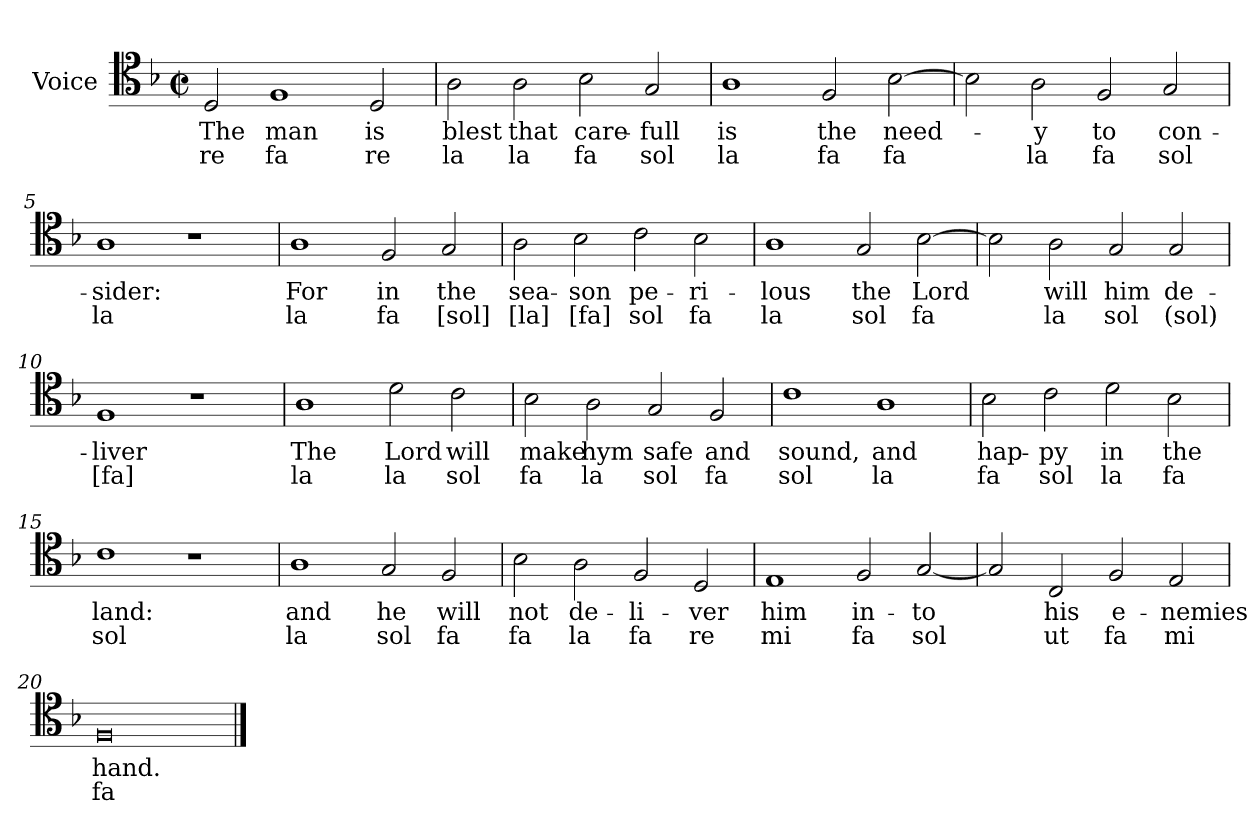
**kern	**text	**text
*part1	*part1	*part1
*staff1	*staff1	*staff1
*I"Voice	*	*
*I'Vo.	*	*
*clefC4	*	*
*k[b-]	*	*
*M4/2	*	*
*met(c|)	*	*
=1	=1	=1
2D/	The	re
1F	man	fa
2D/	is	re
=2	=2	=2
2A\	blest	la
2A\	that	la
2B-\	care-	fa
2G/	-full	sol
=3	=3	=3
1A	is	la
2F/	the	fa
[2B-\	need-	fa
=4	=4	=4
2B-\]	.	.
2A\	-y	la
2F/	to	fa
2G/	con-	sol
=5	=5	=5
1A	-sider:	la
1r	.	.
=6	=6	=6
1A	For	la
2F/	in	fa
2G/	the	[sol]
=7	=7	=7
2A\	sea-	[la]
2B-\	-son	[fa]
2c\	pe-	sol
2B-\	-ri-	fa
=8	=8	=8
1A	-lous	la
2G/	the	sol
[2B-\	Lord	fa
=9	=9	=9
2B-\]	.	.
2A\	will	la
2G/	him	sol
2G/	de-	(sol)
=10	=10	=10
1F	-liver	[fa]
1r	.	.
=11	=11	=11
1A	The	la
2d\	Lord	la
2c\	will	sol
=12	=12	=12
2B-\	make	fa
2A\	hym	la
2G/	safe	sol
2F/	and	fa
=13	=13	=13
1c	sound,	sol
1A	and	la
=14	=14	=14
2B-\	hap-	fa
2c\	-py	sol
2d\	in	la
2B-\	the	fa
=15	=15	=15
1c	land:	sol
1r	.	.
=16	=16	=16
1A	and	la
2G/	he	sol
2F/	will	fa
=17	=17	=17
2B-\	not	fa
2A\	de-	la
2F/	-li-	fa
2D/	-ver	re
=18	=18	=18
1E	him	mi
2F/	in-	fa
[2G/	-to	sol
=19	=19	=19
2G/]	.	.
2C/	his	ut
2F/	e-	fa
2E/	-nemies	mi
=20	=20	=20
0F	hand.	fa
==	==	==
*-	*-	*-
